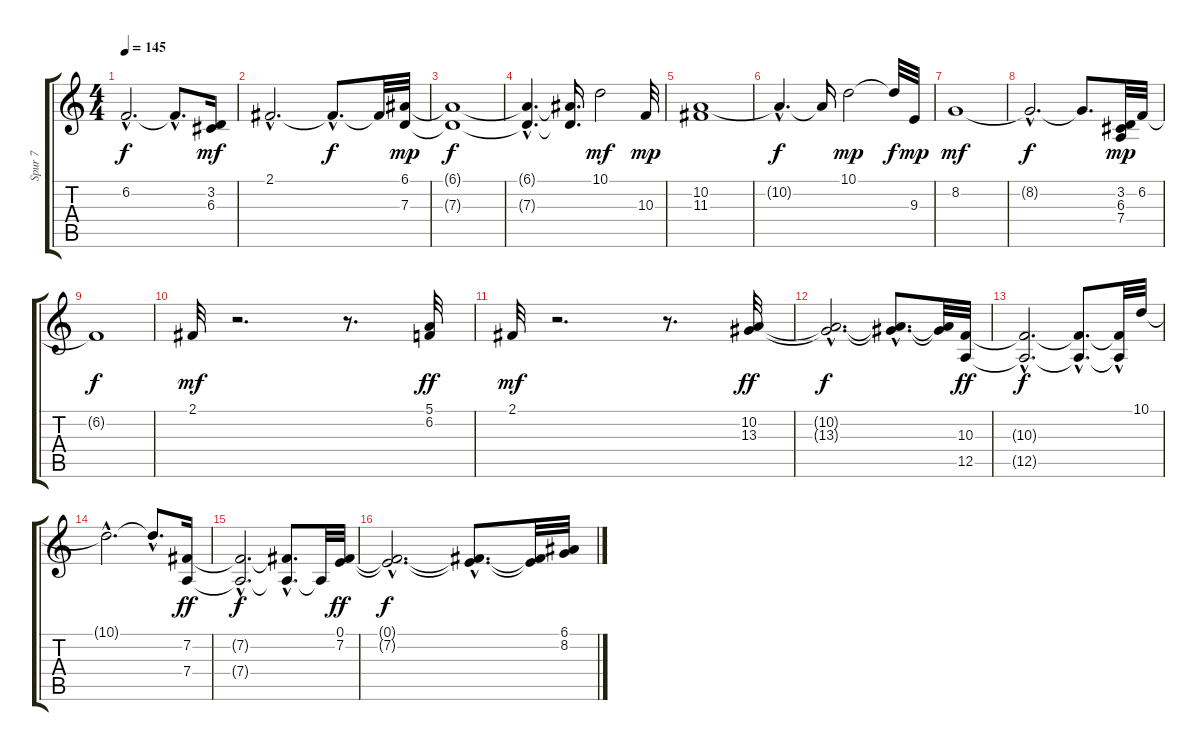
\track ("Spur 7" "Spur 7") {instrument stringensemble1}
\staff {score tabs}
\tuning (E4 B3 G3 D3 A2 E2) {hide}
\ts (4 4)
\tempo 145
\clef g2
\ks c
6.2{hac t}.2{d dy f} 6.2{hac t}.8{d} (3.2 6.3).16{dy mf} |
2.1{hac}.2{d} 2.1{hac t}.8{d dy f} 2.1{t}.32 (6.1 7.3).32{dy mp} |
(6.1{t} 7.3{t}).1{dy f} |
(6.1{hac t} 7.3{hac t}).4{d} (6.1{t} 7.3{t}).16{d} 10.1.2{dy mf} 10.3.32{dy mp} |
(10.2 11.3).1 |
10.2{hac t}.4{d dy f} 10.2{t}.16 10.1.2{dy mp} 10.1{t}.32{dy f} 9.3.32{dy mp} |
8.2.1{dy mf} |
8.2{hac t}.2{d dy f} 8.2{t}.8{d} (3.2 6.3 7.4).32{dy mp} 6.2.32 |
6.2{t}.1{dy f} |
2.1.32{dy mf} r.2{d} r.8{d} (5.1 6.2).32{dy ff} |
2.1.32{dy mf} r.2{d} r.8{d} (10.2 13.3).32{dy ff} |
(10.2{hac t} 13.3{hac t}).2{d dy f} (10.2{hac t} 13.3{hac t}).8{d} (10.2{t} 13.3{t}).32 (10.3 12.5).32{dy ff} |
(10.3{hac t} 12.5{hac t}).2{d dy f} (10.3{hac t} 12.5{hac t}).8{d} (10.3{t} 12.5{hac t}).32 10.1.32 |
10.1{hac t}.2{d} 10.1{hac t}.8{d} (7.2 7.4).16{dy ff} |
(7.2{hac t} 7.4{hac t}).2{d dy f} (7.2{hac t} 7.4{hac t}).8{d} 7.4{t}.32 (0.1 7.2).32{dy ff} |
(0.1{hac t} 7.2{hac t}).2{d dy f} (0.1{hac t} 7.2{hac t}).8{d} (0.1{t} 7.2{t}).32 (6.1 8.2).32
